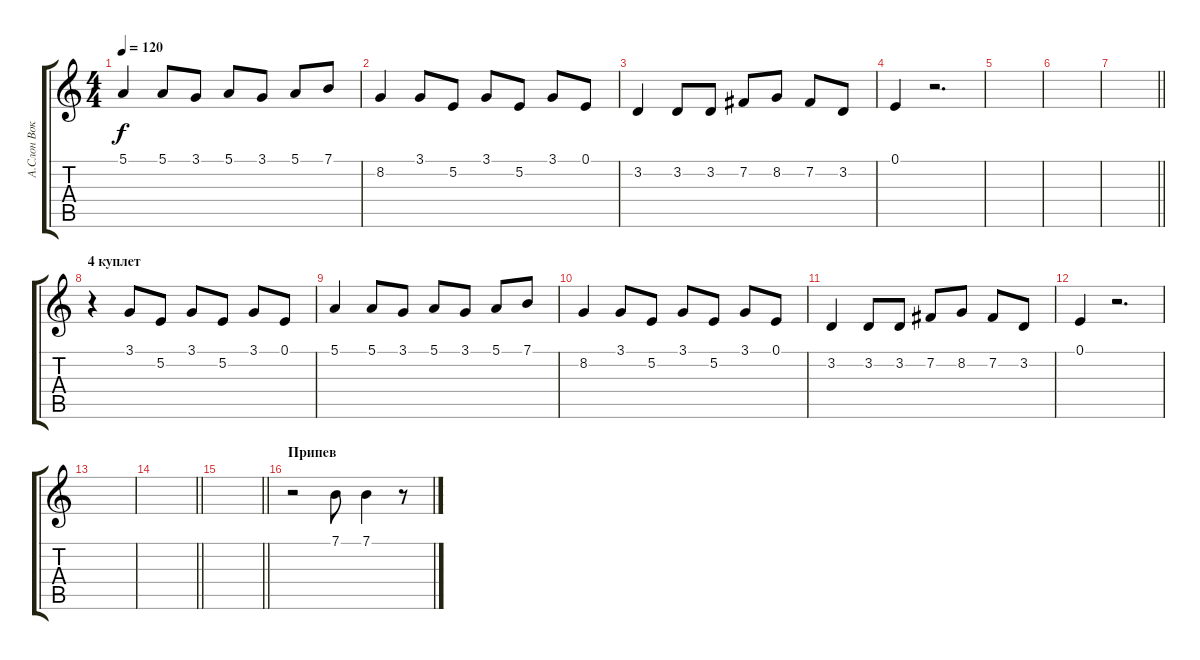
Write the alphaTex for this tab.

\track ("А.Слон Вокал" "А.Слон Вок") {instrument altosax}
\staff {score tabs}
\tuning (E4 B3 G3 D3 A2 E2) {hide}
\ts (4 4)
\tempo 120
\clef g2
\ks c
5.1.4{dy f} 5.1.8 3.1.8 5.1.8 3.1.8 5.1.8 7.1.8 |
8.2.4 3.1.8 5.2.8 3.1.8 5.2.8 3.1.8 0.1.8 |
3.2.4 3.2.8 3.2.8 7.2.8 8.2.8 7.2.8 3.2.8 |
0.1.4 r.2{d} |
|
|
\barLineRight lightlight
|
\section ("" "4 куплет")
r.4 3.1.8 5.2.8 3.1.8 5.2.8 3.1.8 0.1.8 |
5.1.4 5.1.8 3.1.8 5.1.8 3.1.8 5.1.8 7.1.8 |
8.2.4 3.1.8 5.2.8 3.1.8 5.2.8 3.1.8 0.1.8 |
3.2.4 3.2.8 3.2.8 7.2.8 8.2.8 7.2.8 3.2.8 |
0.1.4 r.2{d} |
|
\barLineRight lightlight
|
\barLineRight lightlight
|
\section ("" "Припев")
r.2 7.1.8 7.1.4 r.8
